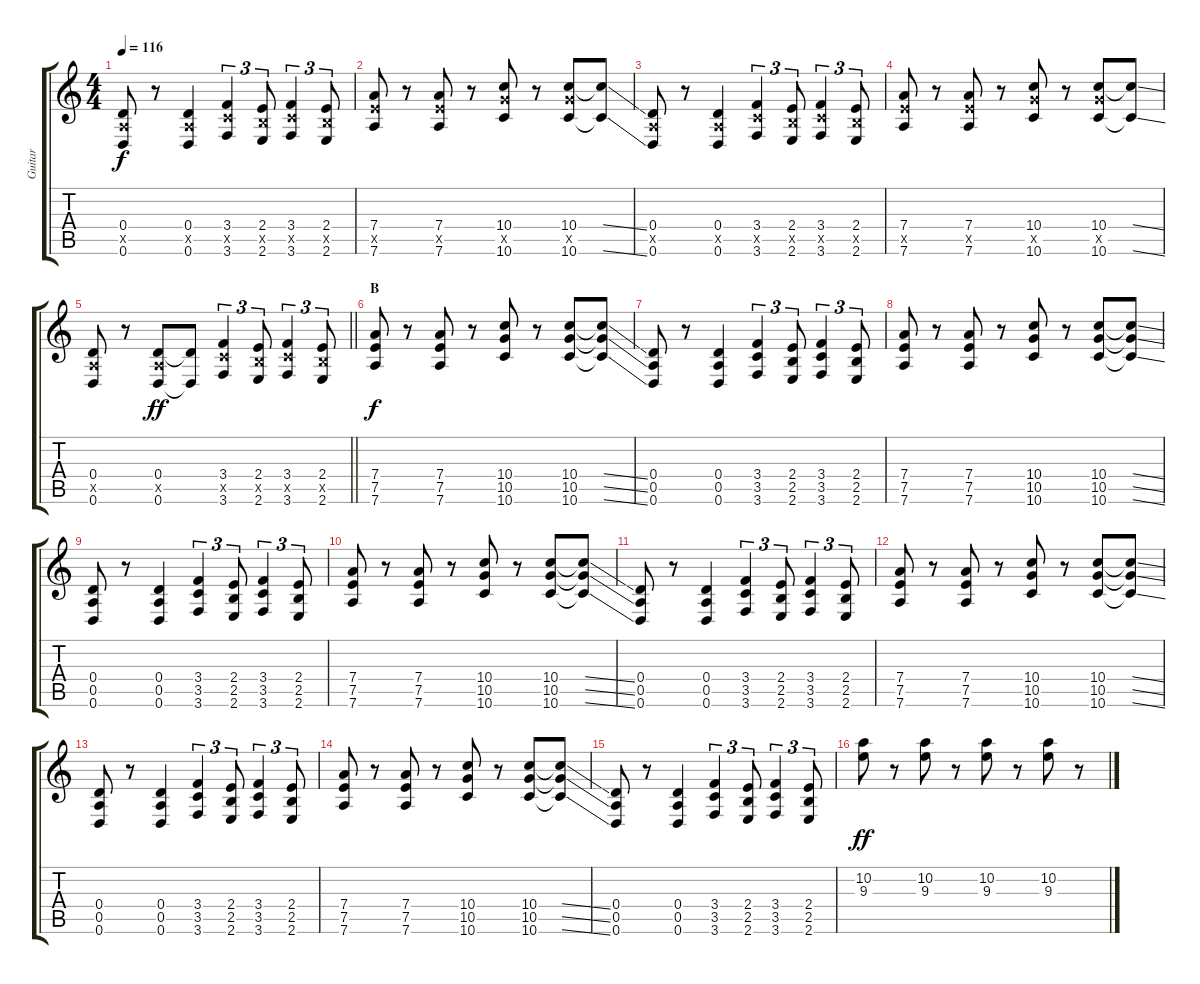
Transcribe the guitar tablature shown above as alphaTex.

\track ("Guitar" "Guitar") {instrument overdrivenguitar}
\staff {score tabs}
\tuning (E4 B3 G3 D3 A2 D2) {hide}
\ts (4 4)
\tempo 116
\clef g2
\ks aminor
(0.4 0.5{x} 0.6).8{dy f} r.8 (0.4 0.5{x} 0.6).4 (3.4 3.5{x} 3.6).4{tu (3 2)} (2.4 2.5{x} 2.6).8{tu (3 2)} (3.4 3.5{x} 3.6).4{tu (3 2)} (2.4 2.5{x} 2.6).8{tu (3 2)} |
(7.4 7.5{x} 7.6).8 r.8 (7.4 7.5{x} 7.6).8 r.8 (10.4 10.5{x} 10.6).8 r.8 (10.4 10.5{x} 10.6).8 (10.4{ss t} 10.6{ss t}).8 |
(0.4 0.5{x} 0.6).8 r.8 (0.4 0.5{x} 0.6).4 (3.4 3.5{x} 3.6).4{tu (3 2)} (2.4 2.5{x} 2.6).8{tu (3 2)} (3.4 3.5{x} 3.6).4{tu (3 2)} (2.4 2.5{x} 2.6).8{tu (3 2)} |
(7.4 7.5{x} 7.6).8 r.8 (7.4 7.5{x} 7.6).8 r.8 (10.4 10.5{x} 10.6).8 r.8 (10.4 10.5{x} 10.6).8 (10.4{ss t} 10.6{ss t}).8 |
\barLineRight lightlight
(0.4 0.5{x} 0.6).8 r.8 (0.4 0.5{x} 0.6).8{dy ff} (0.4{t} 0.6{t}).8 (3.4 3.5{x} 3.6).4{tu (3 2)} (2.4 2.5{x} 2.6).8{tu (3 2)} (3.4 3.5{x} 3.6).4{tu (3 2)} (2.4 2.5{x} 2.6).8{tu (3 2)} |
\section ("" "B")
(7.4 7.5 7.6).8{dy f volume 9} r.8 (7.4 7.5 7.6).8 r.8 (10.4 10.5 10.6).8 r.8 (10.4 10.5 10.6).8 (10.4{ss t} 10.5{ss t} 10.6{ss t}).8 |
(0.4 0.5 0.6).8 r.8 (0.4 0.5 0.6).4 (3.4 3.5 3.6).4{tu (3 2)} (2.4 2.5 2.6).8{tu (3 2)} (3.4 3.5 3.6).4{tu (3 2)} (2.4 2.5 2.6).8{tu (3 2)} |
(7.4 7.5 7.6).8 r.8 (7.4 7.5 7.6).8 r.8 (10.4 10.5 10.6).8 r.8 (10.4 10.5 10.6).8 (10.4{ss t} 10.5{ss t} 10.6{ss t}).8 |
(0.4 0.5 0.6).8 r.8 (0.4 0.5 0.6).4 (3.4 3.5 3.6).4{tu (3 2)} (2.4 2.5 2.6).8{tu (3 2)} (3.4 3.5 3.6).4{tu (3 2)} (2.4 2.5 2.6).8{tu (3 2)} |
(7.4 7.5 7.6).8 r.8 (7.4 7.5 7.6).8 r.8 (10.4 10.5 10.6).8 r.8 (10.4 10.5 10.6).8 (10.4{ss t} 10.5{ss t} 10.6{ss t}).8 |
(0.4 0.5 0.6).8 r.8 (0.4 0.5 0.6).4 (3.4 3.5 3.6).4{tu (3 2)} (2.4 2.5 2.6).8{tu (3 2)} (3.4 3.5 3.6).4{tu (3 2)} (2.4 2.5 2.6).8{tu (3 2)} |
(7.4 7.5 7.6).8 r.8 (7.4 7.5 7.6).8 r.8 (10.4 10.5 10.6).8 r.8 (10.4 10.5 10.6).8 (10.4{ss t} 10.5{ss t} 10.6{ss t}).8 |
(0.4 0.5 0.6).8 r.8 (0.4 0.5 0.6).4 (3.4 3.5 3.6).4{tu (3 2)} (2.4 2.5 2.6).8{tu (3 2)} (3.4 3.5 3.6).4{tu (3 2)} (2.4 2.5 2.6).8{tu (3 2)} |
(7.4 7.5 7.6).8 r.8 (7.4 7.5 7.6).8 r.8 (10.4 10.5 10.6).8 r.8 (10.4 10.5 10.6).8 (10.4{ss t} 10.5{ss t} 10.6{ss t}).8 |
(0.4 0.5 0.6).8 r.8 (0.4 0.5 0.6).4 (3.4 3.5 3.6).4{tu (3 2)} (2.4 2.5 2.6).8{tu (3 2)} (3.4 3.5 3.6).4{tu (3 2)} (2.4 2.5 2.6).8{tu (3 2)} |
(10.2 9.3).8{dy ff} r.8 (10.2 9.3).8 r.8 (10.2 9.3).8 r.8 (10.2 9.3).8 r.8
